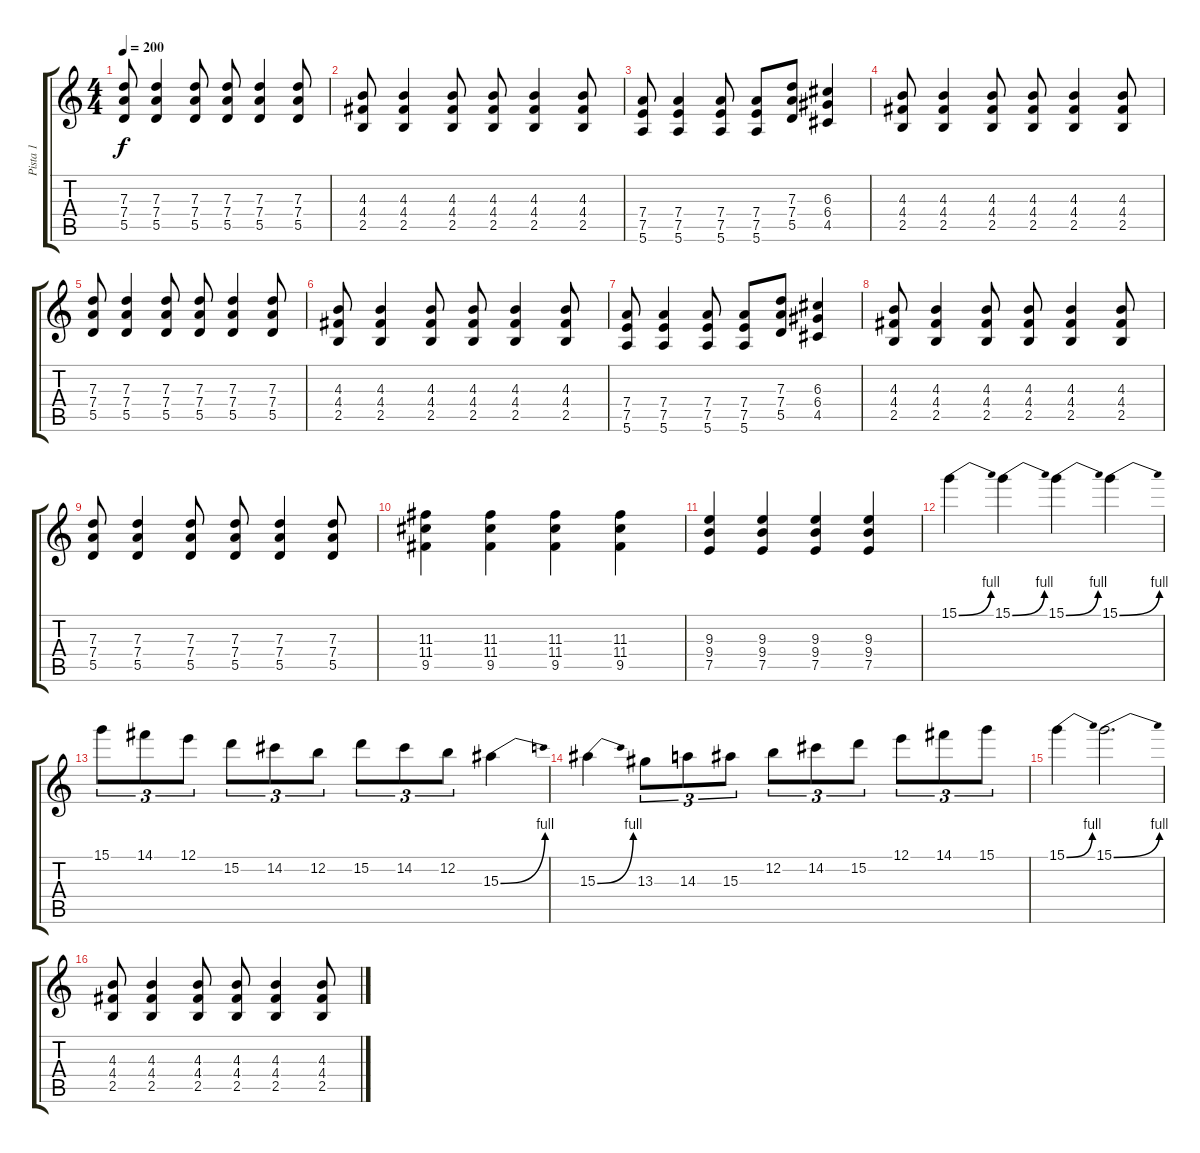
\track ("Pista 1" "Pista 1") {instrument distortionguitar}
\staff {score tabs}
\tuning (E4 B3 G3 D3 A2 E2) {hide}
\ts (4 4)
\tempo 200
\clef g2
\ks c
(7.3 7.4 5.5).8{dy f} (7.3 7.4 5.5).4 (7.3 7.4 5.5).8 (7.3 7.4 5.5).8 (7.3 7.4 5.5).4 (7.3 7.4 5.5).8 |
(4.3 4.4 2.5).8 (4.3 4.4 2.5).4 (4.3 4.4 2.5).8 (4.3 4.4 2.5).8 (4.3 4.4 2.5).4 (4.3 4.4 2.5).8 |
(7.4 7.5 5.6).8 (7.4 7.5 5.6).4 (7.4 7.5 5.6).8 (7.4 7.5 5.6).8 (7.3 7.4 5.5).8 (6.3 6.4 4.5).4 |
(4.3 4.4 2.5).8 (4.3 4.4 2.5).4 (4.3 4.4 2.5).8 (4.3 4.4 2.5).8 (4.3 4.4 2.5).4 (4.3 4.4 2.5).8 |
(7.3 7.4 5.5).8 (7.3 7.4 5.5).4 (7.3 7.4 5.5).8 (7.3 7.4 5.5).8 (7.3 7.4 5.5).4 (7.3 7.4 5.5).8 |
(4.3 4.4 2.5).8 (4.3 4.4 2.5).4 (4.3 4.4 2.5).8 (4.3 4.4 2.5).8 (4.3 4.4 2.5).4 (4.3 4.4 2.5).8 |
(7.4 7.5 5.6).8 (7.4 7.5 5.6).4 (7.4 7.5 5.6).8 (7.4 7.5 5.6).8 (7.3 7.4 5.5).8 (6.3 6.4 4.5).4 |
(4.3 4.4 2.5).8 (4.3 4.4 2.5).4 (4.3 4.4 2.5).8 (4.3 4.4 2.5).8 (4.3 4.4 2.5).4 (4.3 4.4 2.5).8 |
(7.3 7.4 5.5).8 (7.3 7.4 5.5).4 (7.3 7.4 5.5).8 (7.3 7.4 5.5).8 (7.3 7.4 5.5).4 (7.3 7.4 5.5).8 |
(11.3 11.4 9.5).4 (11.3 11.4 9.5).4 (11.3 11.4 9.5).4 (11.3 11.4 9.5).4 |
(9.3 9.4 7.5).4 (9.3 9.4 7.5).4 (9.3 9.4 7.5).4 (9.3 9.4 7.5).4 |
15.1{be (bend 0 0 60 4)}.4 15.1{be (bend 0 0 60 4)}.4 15.1{be (bend 0 0 60 4)}.4 15.1{be (bend 0 0 60 4)}.4 |
15.1.8{tu (3 2)} 14.1.8{tu (3 2)} 12.1.8{tu (3 2)} 15.2.8{tu (3 2)} 14.2.8{tu (3 2)} 12.2.8{tu (3 2)} 15.2.8{tu (3 2)} 14.2.8{tu (3 2)} 12.2.8{tu (3 2)} 15.3{be (bend 0 0 60 4)}.4 |
15.3{be (bend 0 0 60 4)}.4 13.3.8{tu (3 2)} 14.3.8{tu (3 2)} 15.3.8{tu (3 2)} 12.2.8{tu (3 2)} 14.2.8{tu (3 2)} 15.2.8{tu (3 2)} 12.1.8{tu (3 2)} 14.1.8{tu (3 2)} 15.1.8{tu (3 2)} |
15.1{be (bend 0 0 60 4)}.4 15.1{be (bend 0 0 60 4)}.2{d} |
(4.3 4.4 2.5).8 (4.3 4.4 2.5).4 (4.3 4.4 2.5).8 (4.3 4.4 2.5).8 (4.3 4.4 2.5).4 (4.3 4.4 2.5).8
